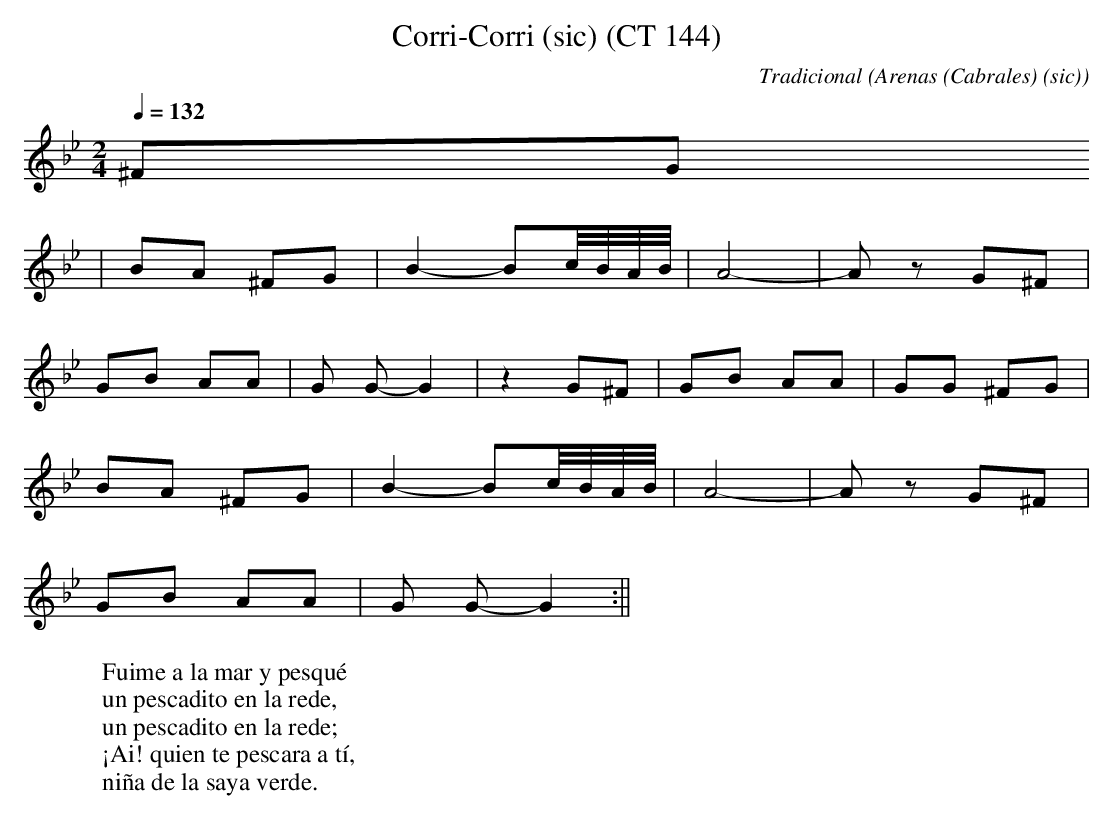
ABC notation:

X:1
T:Corri-Corri (sic) (CT 144)
C:Tradicional
O:Arenas (Cabrales) (sic)
M:2/4
L:1/8
Q:1/4=132
W:Fuime a la mar y pesqué
W:un pescadito en la rede,
W:un pescadito en la rede;
W:¡Ai! quien te pescara a tí,
W:niña de la saya verde.
K:Gm
^FG
|BA ^FG|B2-Bc/4B/4A/4B/4|A4-|A z G^F|
GB AA|G G-G2|z2 G^F|GB AA|GG ^FG|
BA ^FG|B2-Bc/4B/4A/4B/4|A4-|A z G^F|
GB AA|G G-G2 :||
